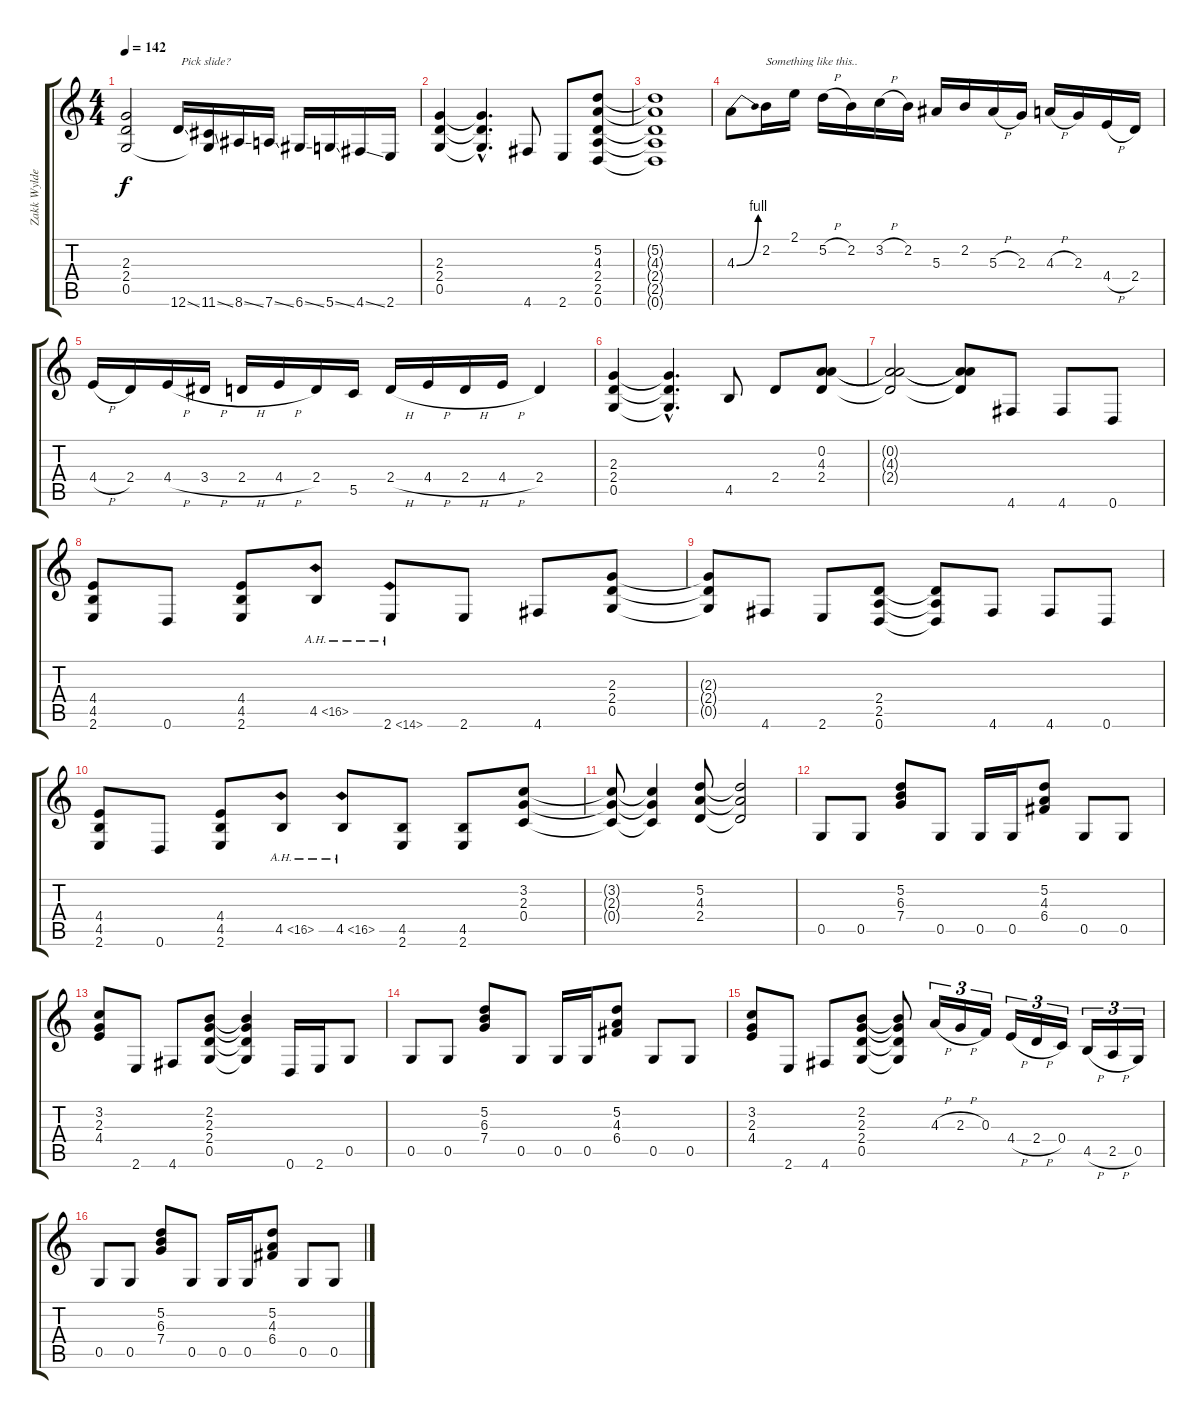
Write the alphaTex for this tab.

\track ("Zakk Wylde" "Zakk Wylde") {instrument distortionguitar}
\staff {score tabs}
\tuning (D4 A3 F3 C3 G2 D2) {hide}
\ts (4 4)
\tempo 142
\clef g2
\ks c
(2.3{t} 2.4{t} 0.5{t}).2{dy f} 12.6{ss}.16{txt " Pick slide?"} (0.5{t} 11.6{ss}).16 8.6{ss}.16 7.6{ss}.16 6.6{ss}.16 5.6{ss}.16 4.6{ss}.16 2.6.16 |
(2.3 2.4 0.5).4 (2.3{hac t} 2.4{hac t} 0.5{hac t}).4{d} 4.6.8 2.6.8 (5.2 4.3 2.4 2.5 0.6).8 |
(5.2{t} 4.3{t} 2.4{t} 2.5{t} 0.6{t}).1 |
4.3{be (bend 0 0 60 4)}.8 2.2.16{txt "Something like this.."} 2.1.16 5.2{h}.16 2.2.16 3.2{h}.16 2.2.16 5.3.16 2.2.16 5.3{h}.16 2.3.16 4.3{h}.16 2.3.16 4.4{h}.16 2.4.16 |
4.4{h}.16 2.4.16 4.4{h}.16 3.4{h}.16 2.4{h}.16 4.4{h}.16 2.4.16 5.5.16 2.4{h}.16 4.4{h}.16 2.4{h}.16 4.4{h}.16 2.4.4 |
(2.3 2.4 0.5).4 (2.3{hac t} 2.4{hac t} 0.5{hac t}).4{d} 4.5.8 2.4.8 (0.2 4.3 2.4).8 |
(0.2{t} 4.3{t} 2.4{t}).2 (0.2{t} 4.3{t} 2.4{t}).8 4.6.8 4.6.8 0.6.8 |
(4.4 4.5 2.6).8 0.6.8 (4.4 4.5 2.6).8 4.5{ah 12}.8 2.6{ah 12}.8 2.6.8 4.6.8 (2.3 2.4 0.5).8 |
(2.3{t} 2.4{t} 0.5{t}).8 4.6.8 2.6.8 (2.4 2.5 0.6).8 (2.4{t} 2.5{t} 0.6{t}).8 4.6.8 4.6.8 0.6.8 |
(4.4 4.5 2.6).8 0.6.8 (4.4 4.5 2.6).8 4.5{ah 12}.8 4.5{ah 12}.8 (4.5 2.6).8 (4.5 2.6).8 (3.2 2.3 0.4).8 |
(3.2{t} 2.3{t} 0.4{t}).8 (3.2{t} 2.3{t} 0.4{t}).4 (5.2 4.3 2.4).8 (5.2{t} 4.3{t} 2.4{t}).2 |
0.5.8 0.5.8 (5.2 6.3 7.4).8 0.5.8 0.5.16 0.5.16 (5.2 4.3 6.4).8 0.5.8 0.5.8 |
(3.2 2.3 4.4).8 2.6.8 4.6.8 (2.2 2.3 2.4 0.5).8 (2.2{t} 2.3{t} 2.4{t} 0.5{t}).4 0.6.16 2.6.16 0.5.8 |
0.5.8 0.5.8 (5.2 6.3 7.4).8 0.5.8 0.5.16 0.5.16 (5.2 4.3 6.4).8 0.5.8 0.5.8 |
(3.2 2.3 4.4).8 2.6.8 4.6.8 (2.2 2.3 2.4 0.5).8 (2.2{t} 2.3{t} 2.4{t} 0.5{t}).8 4.3{h}.16{tu (3 2)} 2.3{h}.16{tu (3 2)} 0.3.16{tu (3 2)} 4.4{h}.16{tu (3 2)} 2.4{h}.16{tu (3 2)} 0.4.16{tu (3 2)} 4.5{h}.16{tu (3 2)} 2.5{h}.16{tu (3 2)} 0.5.16{tu (3 2)} |
0.5.8 0.5.8 (5.2 6.3 7.4).8 0.5.8 0.5.16 0.5.16 (5.2 4.3 6.4).8 0.5.8 0.5.8
